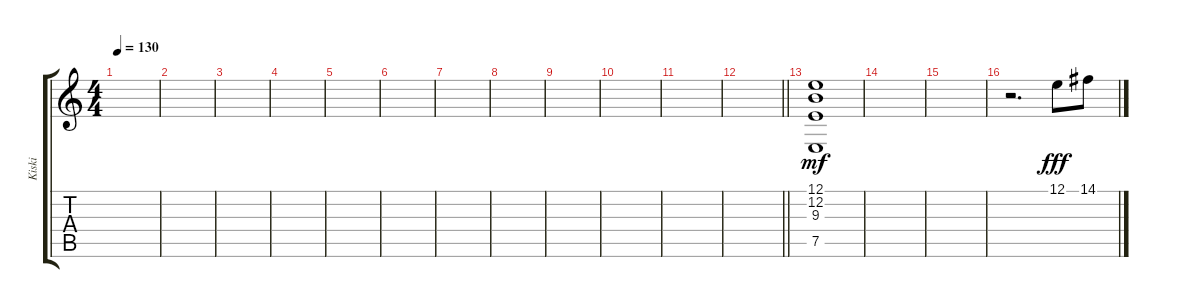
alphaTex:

\track ("Kiski" "Kiski") {instrument musicbox}
\staff {score tabs}
\tuning (E4 B3 G3 D3 A2 E2) {hide}
\ts (4 4)
\tempo 130
\clef g2
\ks c
|
|
|
|
|
|
|
|
|
|
|
\barLineRight lightlight
|
(12.1 12.2 9.3 7.5).1{dy mf instrument synthstrings1} |
|
|
r.2{d instrument brightacousticpiano} 12.1.8{dy fff} 14.1.8
